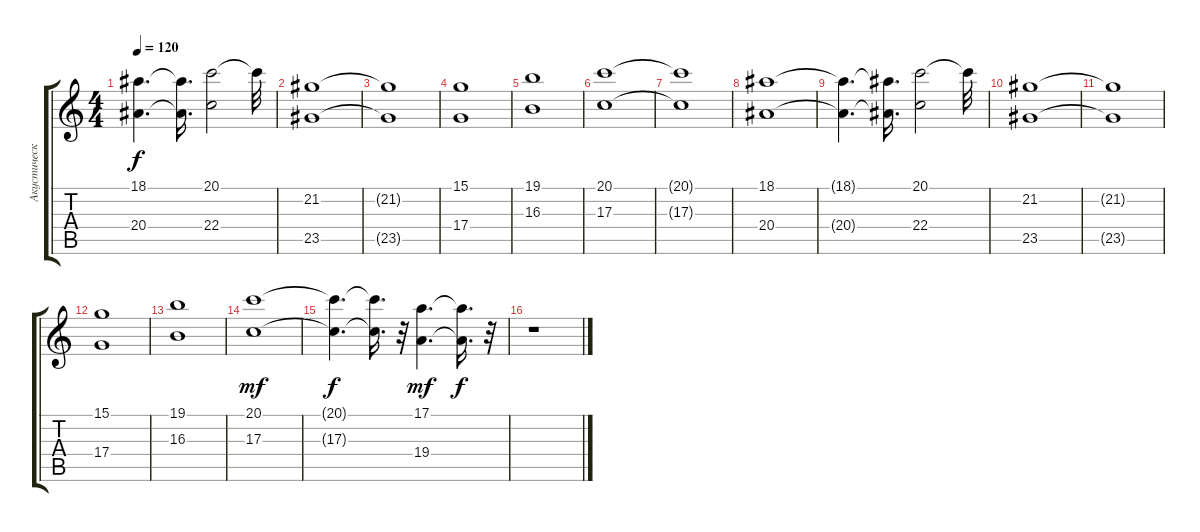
\track ("Акустический Гранд Роял" "Акустическ") {instrument acousticgrandpiano}
\staff {score tabs}
\tuning (E4 B3 G3 D3 A2 E2) {hide}
\ts (4 4)
\tempo 120
\clef g2
\ks c
(18.1{t} 20.4{t}).4{d dy f} (18.1{t} 20.4{t}).16{d} (20.1 22.4).2 20.1{t}.32 |
(21.2 23.5).1 |
(21.2{t} 23.5{t}).1 |
(15.1 17.4).1 |
(19.1 16.3).1 |
(20.1 17.3).1 |
(20.1{t} 17.3{t}).1 |
(18.1 20.4).1 |
(18.1{t} 20.4{t}).4{d} (18.1{t} 20.4{t}).16{d} (20.1 22.4).2 20.1{t}.32 |
(21.2 23.5).1 |
(21.2{t} 23.5{t}).1 |
(15.1 17.4).1 |
(19.1 16.3).1 |
(20.1 17.3).1{dy mf} |
(20.1{t} 17.3{t}).4{d dy f} (20.1{t} 17.3{t}).16{d} r.32 (17.1 19.4).4{d dy mf} (17.1{t} 19.4{t}).16{d dy f} r.32 |
r.1
